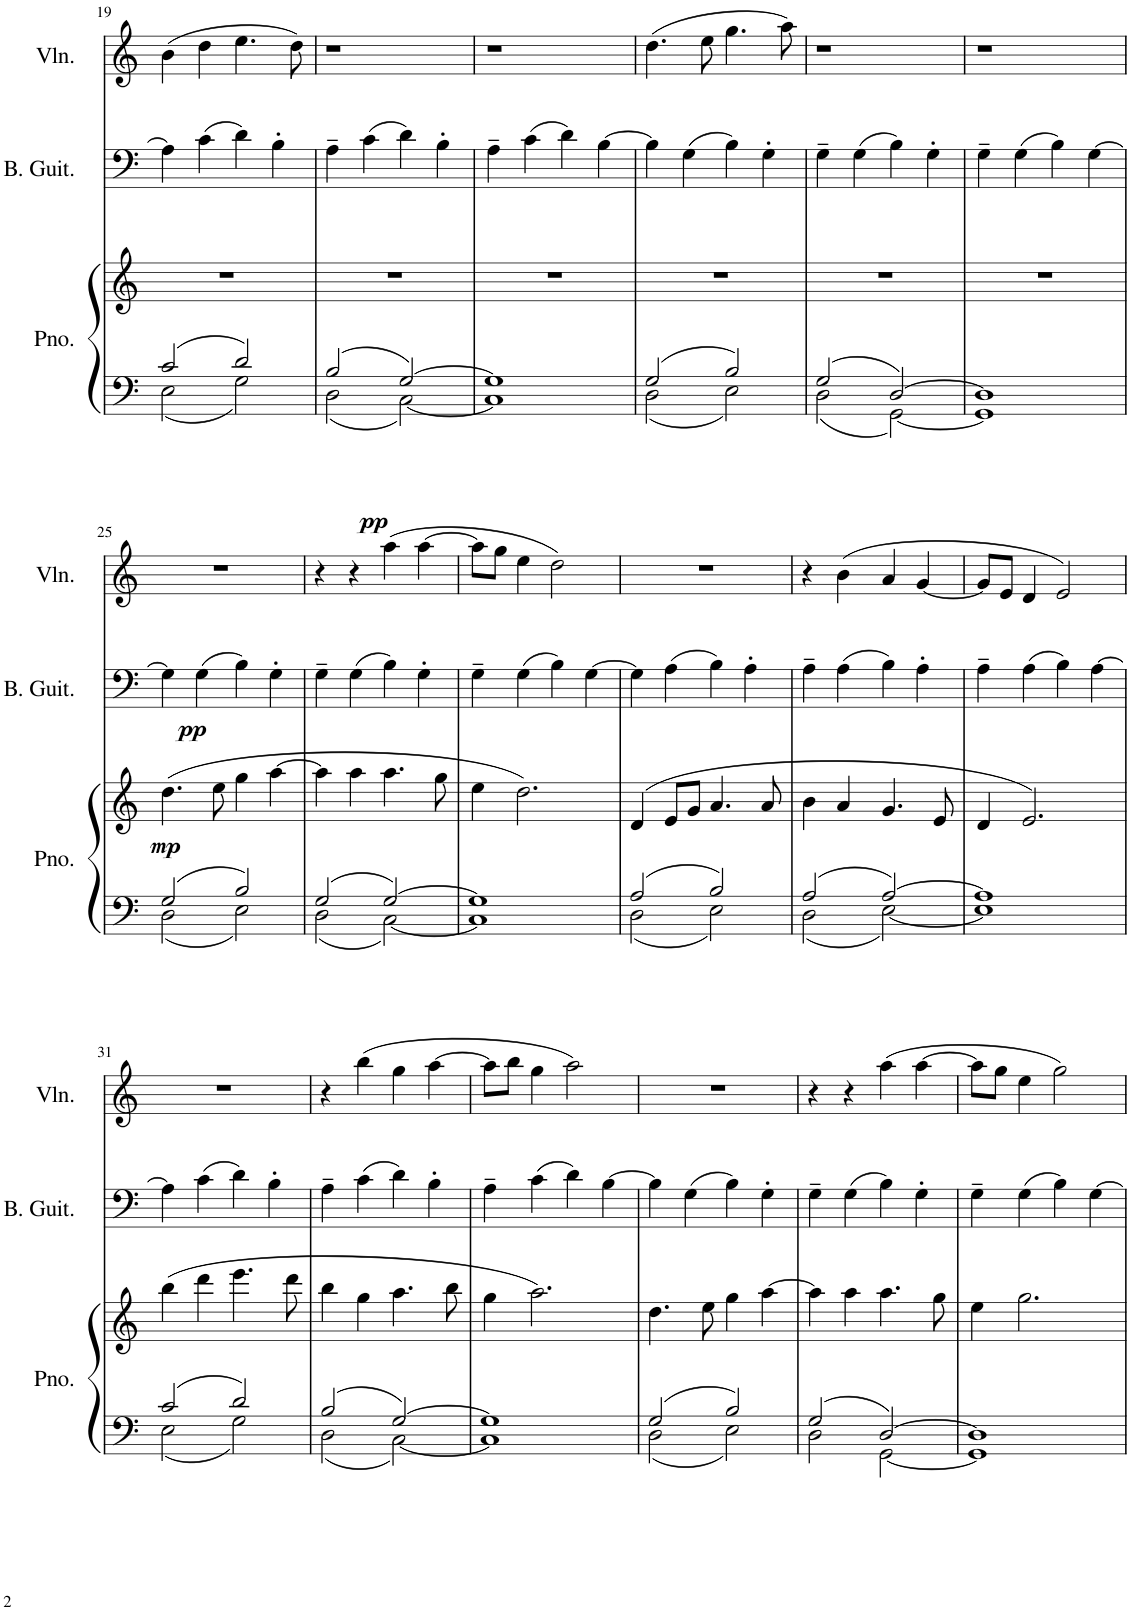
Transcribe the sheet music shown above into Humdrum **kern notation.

**kern	**kern	**dynam	**kern	**dynam	**kern	**dynam
*part3	*part3	*part3	*part2	*part2	*part1	*part1
*staff4	*staff3	*staff3/4	*staff2	*staff2	*staff1	*staff1
*I"Piano	*	*	*I"Bass Guitar	*	*I"Violin	*
*I'Pno.	*	*	*I'B. Guit.	*	*I'Vln.	*
!!LO:PB:g=z
*clefF4	*clefG2	*	*clefF4	*	*clefG2	*
*	*	*	*Trd7c12	*	*	*
*k[]	*k[]	*	*k[]	*	*k[]	*
*M4/4	*M4/4	*	*M4/4	*	*M4/4	*
=19	=19	=19	=19	=19	=19	=19
*^	*	*	*	*	*	*
2c/	2E\	1r	.	4A\]	.	(4b\	.
.	.	.	.	(4c\	.	4dd\	.
2d/	2G\	.	.	4d\)	.	4.ee\	.
.	.	.	.	4B'\	.	.	.
.	.	.	.	.	.	8dd\)	.
=20	=20	=20	=20	=20	=20	=20	=20
2B/	2D\	1r	.	4A~\	.	1r	.
.	.	.	.	(4c\	.	.	.
[2G/	[2C\	.	.	4d\)	.	.	.
.	.	.	.	4B'\	.	.	.
=21	=21	=21	=21	=21	=21	=21	=21
1G]	1C]	1r	.	4A~\	.	1r	.
.	.	.	.	(4c\	.	.	.
.	.	.	.	4d\)	.	.	.
.	.	.	.	[4B\	.	.	.
=22	=22	=22	=22	=22	=22	=22	=22
2G/	2D\	1r	.	4B\]	.	(4.dd\	.
.	.	.	.	(4G\	.	.	.
.	.	.	.	.	.	8ee\	.
2B/	2E\	.	.	4B\)	.	4.gg\	.
.	.	.	.	4G'\	.	.	.
.	.	.	.	.	.	8aa\)	.
=23	=23	=23	=23	=23	=23	=23	=23
2G/	2D\	1r	.	4G~\	.	1r	.
.	.	.	.	(4G\	.	.	.
[2D/	[2GG\	.	.	4B\)	.	.	.
.	.	.	.	4G'\	.	.	.
=24	=24	=24	=24	=24	=24	=24	=24
1D]	1GG]	1r	.	4G~\	.	1r	.
.	.	.	.	(4G\	.	.	.
.	.	.	.	4B\)	.	.	.
.	.	.	.	[4G\	.	.	.
!!LO:LB:g=z
=25	=25	=25	=25	=25	=25	=25	=25
!	!	!	!LO:DY:b	!	!	!	!
2G/	2D\	(4.dd\	mp	4G\]	.	1r	.
!	!	!	!	!	!LO:DY:b	!	!
.	.	.	.	(4G\	pp	.	.
.	.	8ee\	.	.	.	.	.
2B/	2E\	4gg\	.	4B\)	.	.	.
.	.	[4aa\	.	4G'\	.	.	.
=26	=26	=26	=26	=26	=26	=26	=26
2G/	2D\	4aa\]	.	4G~\	.	4r	.
.	.	4aa\	.	(4G\	.	4r	.
!	!	!	!	!	!	!	!LO:DY:a
[2G/	[2C\	4.aa\	.	4B\)	.	(4aa\	pp
.	.	.	.	4G'\	.	[4aa\	.
.	.	8gg\	.	.	.	.	.
=27	=27	=27	=27	=27	=27	=27	=27
1C]	1G]	4ee\	.	4G~\	.	8aa\L]	.
.	.	.	.	.	.	8gg\J	.
.	.	2.dd\)	.	(4G\	.	4ee\	.
.	.	.	.	4B\)	.	2dd\)	.
.	.	.	.	[4G\	.	.	.
=28	=28	=28	=28	=28	=28	=28	=28
2A/	2D\	(4d/	.	4G\]	.	1r	.
.	.	8e/L	.	(4A\	.	.	.
.	.	8g/J	.	.	.	.	.
2B/	2E\	4.a/	.	4B\)	.	.	.
.	.	.	.	4A'\	.	.	.
.	.	8a/	.	.	.	.	.
=29	=29	=29	=29	=29	=29	=29	=29
2A/	2D\	4b\	.	4A~\	.	4r	.
.	.	4a/	.	(4A\	.	(4b\	.
[2A/	[2E\	4.g/	.	4B\)	.	4a/	.
.	.	.	.	4A'\	.	[4g/	.
.	.	8e/	.	.	.	.	.
=30	=30	=30	=30	=30	=30	=30	=30
1A]	1E]	4d/	.	4A~\	.	8g/L]	.
.	.	.	.	.	.	8e/J	.
.	.	2.e/)	.	(4A\	.	4d/	.
.	.	.	.	4B\)	.	2e/)	.
.	.	.	.	[4A\	.	.	.
!!LO:LB:g=z
=31	=31	=31	=31	=31	=31	=31	=31
2c/	2E\	(4bb\	.	4A\]	.	1r	.
.	.	4ddd\	.	(4c\	.	.	.
2d/	2G\	4.eee\	.	4d\)	.	.	.
.	.	.	.	4B'\	.	.	.
.	.	8ddd\	.	.	.	.	.
=32	=32	=32	=32	=32	=32	=32	=32
2B/	2D\	4bb\	.	4A~\	.	4r	.
.	.	4gg\	.	(4c\	.	(4bb\	.
[2G/	[2C\	4.aa\	.	4d\)	.	4gg\	.
.	.	.	.	4B'\	.	[4aa\	.
.	.	8bb\	.	.	.	.	.
=33	=33	=33	=33	=33	=33	=33	=33
1G]	1C]	4gg\	.	4A~\	.	8aa\L]	.
.	.	.	.	.	.	8bb\J	.
.	.	2.aa\)	.	(4c\	.	4gg\	.
.	.	.	.	4d\)	.	2aa\)	.
.	.	.	.	[4B\	.	.	.
=34	=34	=34	=34	=34	=34	=34	=34
2G/	2D\	4.dd\	.	4B\]	.	1r	.
.	.	.	.	(4G\	.	.	.
.	.	8ee\	.	.	.	.	.
2B/	2E\	4gg\	.	4B\)	.	.	.
.	.	[4aa\	.	4G'\	.	.	.
=35	=35	=35	=35	=35	=35	=35	=35
2G/	2D\	4aa\]	.	4G~\	.	4r	.
.	.	4aa\	.	(4G\	.	4r	.
[2D/	[2GG\	4.aa\	.	4B\)	.	(4aa\	.
.	.	.	.	4G'\	.	[4aa\	.
.	.	8gg\	.	.	.	.	.
=36	=36	=36	=36	=36	=36	=36	=36
1D]	1GG]	4ee\	.	4G~\	.	8aa\L]	.
.	.	.	.	.	.	8gg\J	.
.	.	2.gg\	.	(4G\	.	4ee\	.
.	.	.	.	4B\)	.	2gg\)	.
.	.	.	.	[4G\	.	.	.
*v	*v	*	*	*	*	*	*
=	=	=	=	=	=	=
*-	*-	*-	*-	*-	*-	*-
